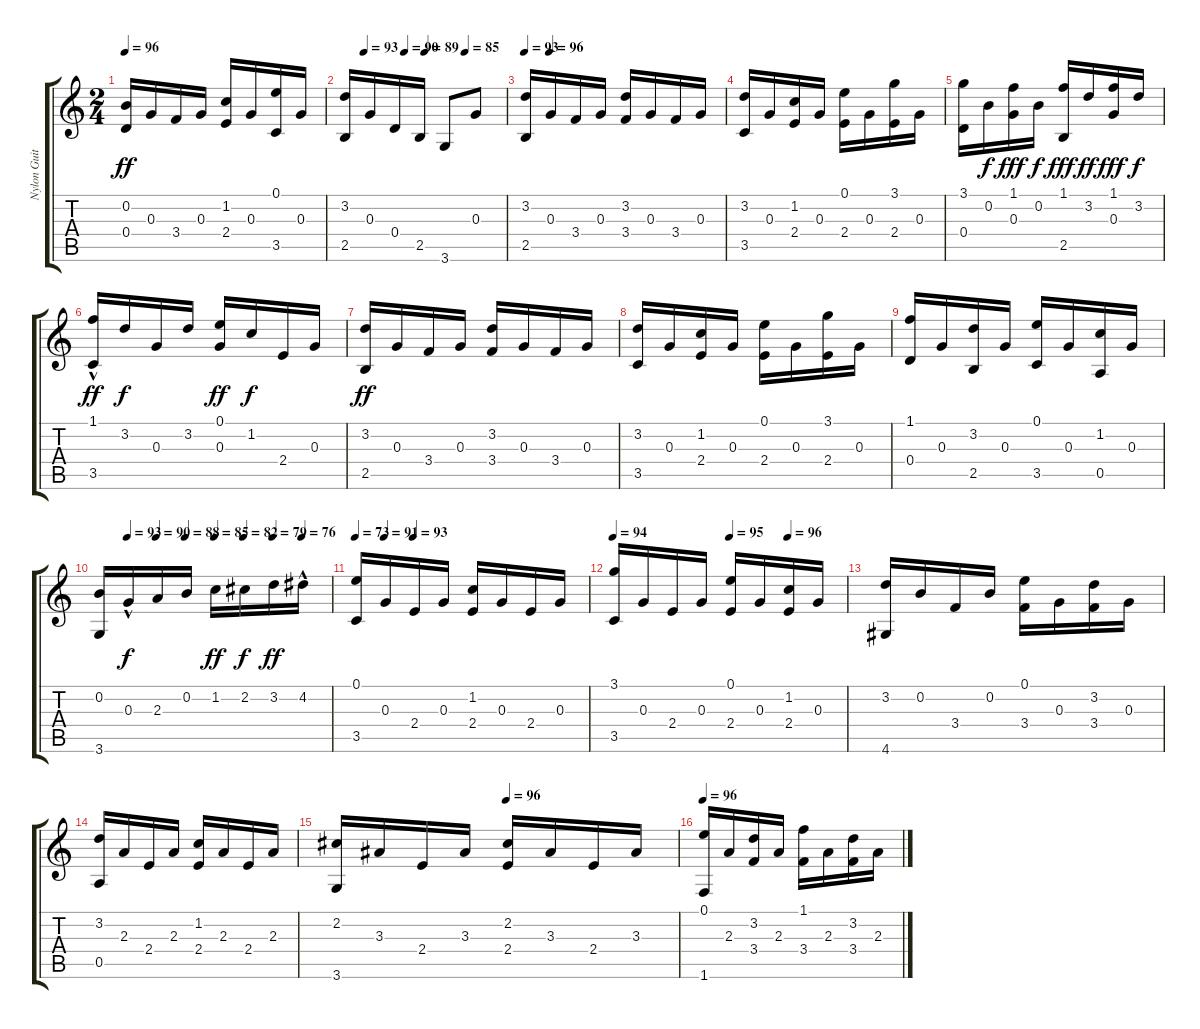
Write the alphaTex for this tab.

\track ("Nylon Guitar" "Nylon Guit") {instrument acousticguitarnylon}
\staff {score tabs}
\tuning (E4 B3 G3 D3 A2 E2) {hide}
\ts (2 4)
\tempo 96
\clef g2
\ks c
(0.2 0.4).16{dy ff} 0.3.16 3.4.16 0.3.16 (1.2 2.4).16 0.3.16 (0.1 3.5).16 0.3.16 |
\tempo (93 0.125)
\tempo (90 0.375)
\tempo (89 0.5)
\tempo (85 0.75)
(3.2 2.5).16 0.3.16 0.4.16 2.5.16 3.6.8 0.3.8 |
\tempo 93
\tempo (96 0.125)
(3.2 2.5).16 0.3.16 3.4.16 0.3.16 (3.2 3.4).16 0.3.16 3.4.16 0.3.16 |
(3.2 3.5).16 0.3.16 (1.2 2.4).16 0.3.16 (0.1 2.4).16 0.3.16 (3.1 2.4).16 0.3.16 |
(3.1 0.4).16 0.2.16{dy f} (1.1 0.3).16{dy fff} 0.2.16{dy f} (1.1 2.5).16{dy fff} 3.2.16{dy ff} (1.1 0.3).16{dy fff} 3.2.16{dy f} |
(1.1{hac} 3.5).16{dy ff} 3.2.16{dy f} 0.3.16 3.2.16 (0.1 0.3).16{dy ff} 1.2.16{dy f} 2.4.16 0.3.16 |
(3.2 2.5).16{dy ff} 0.3.16 3.4.16 0.3.16 (3.2 3.4).16 0.3.16 3.4.16 0.3.16 |
(3.2 3.5).16 0.3.16 (1.2 2.4).16 0.3.16 (0.1 2.4).16 0.3.16 (3.1 2.4).16 0.3.16 |
(1.1 0.4).16 0.3.16 (3.2 2.5).16 0.3.16 (0.1 3.5).16 0.3.16 (1.2 0.5).16 0.3.16 |
\tempo (93 0.125)
\tempo (90 0.25)
\tempo (88 0.375)
\tempo (85 0.5)
\tempo (82 0.625)
\tempo (79 0.75)
\tempo (76 0.875)
(0.2 3.6).16 0.3{hac}.16{dy f} 2.3.16 0.2.16 1.2.16{dy ff} 2.2.16{dy f} 3.2.16{dy ff} 4.2{hac}.16 |
\tempo 73
\tempo (91 0.125)
\tempo (93 0.25)
(0.1 3.5).16 0.3.16 2.4.16 0.3.16 (1.2 2.4).16 0.3.16 2.4.16 0.3.16 |
\tempo 94
\tempo (95 0.5)
\tempo (96 0.75)
(3.1 3.5).16 0.3.16 2.4.16 0.3.16 (0.1 2.4).16 0.3.16 (1.2 2.4).16 0.3.16 |
(3.2 4.6).16 0.2.16 3.4.16 0.2.16 (0.1 3.4).16 0.3.16 (3.2 3.4).16 0.3.16 |
(3.2 0.5).16 2.3.16 2.4.16 2.3.16 (1.2 2.4).16 2.3.16 2.4.16 2.3.16 |
\tempo (96 0.5)
(2.2 3.6).16 3.3.16 2.4.16 3.3.16 (2.2 2.4).16 3.3.16 2.4.16 3.3.16 |
\tempo 96
(0.1 1.6).16 2.3.16 (3.2 3.4).16 2.3.16 (1.1 3.4).16 2.3.16 (3.2 3.4).16 2.3.16
